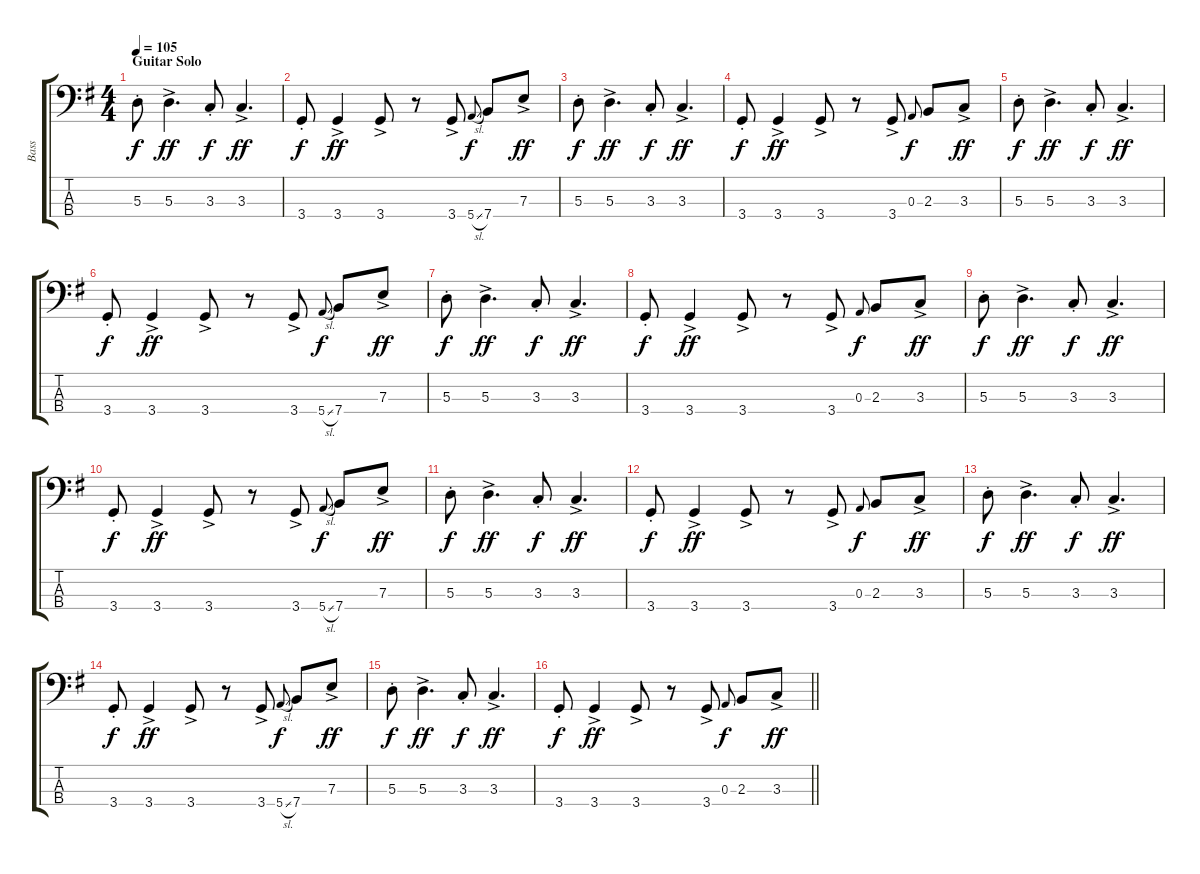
\track ("Bass" "Bass") {instrument electricbassfinger}
\staff {score tabs}
\tuning (G2 D2 A1 E1) {hide}
\ts (4 4)
\section ("" "Guitar Solo")
\tempo 105
\clef f4
\ks g
5.3{st}.8{dy f} 5.3{ac}.4{d dy ff} 3.3{st}.8{dy f} 3.3{ac}.4{d dy ff} |
3.4{st}.8{dy f} 3.4{ac}.4{dy ff} 3.4{ac}.8 r.8 3.4{ac}.8 5.4{sl}.8{gr onbeat dy f} 7.4.8 7.3{ac}.8{dy ff} |
5.3{st}.8{dy f} 5.3{ac}.4{d dy ff} 3.3{st}.8{dy f} 3.3{ac}.4{d dy ff} |
3.4{st}.8{dy f} 3.4{ac}.4{dy ff} 3.4{ac}.8 r.8 3.4{ac}.8 0.3.8{gr onbeat dy f} 2.3.8 3.3{ac}.8{dy ff} |
5.3{st}.8{dy f} 5.3{ac}.4{d dy ff} 3.3{st}.8{dy f} 3.3{ac}.4{d dy ff} |
3.4{st}.8{dy f} 3.4{ac}.4{dy ff} 3.4{ac}.8 r.8 3.4{ac}.8 5.4{sl}.8{gr onbeat dy f} 7.4.8 7.3{ac}.8{dy ff} |
5.3{st}.8{dy f} 5.3{ac}.4{d dy ff} 3.3{st}.8{dy f} 3.3{ac}.4{d dy ff} |
3.4{st}.8{dy f} 3.4{ac}.4{dy ff} 3.4{ac}.8 r.8 3.4{ac}.8 0.3.8{gr onbeat dy f} 2.3.8 3.3{ac}.8{dy ff} |
5.3{st}.8{dy f} 5.3{ac}.4{d dy ff} 3.3{st}.8{dy f} 3.3{ac}.4{d dy ff} |
3.4{st}.8{dy f} 3.4{ac}.4{dy ff} 3.4{ac}.8 r.8 3.4{ac}.8 5.4{sl}.8{gr onbeat dy f} 7.4.8 7.3{ac}.8{dy ff} |
5.3{st}.8{dy f} 5.3{ac}.4{d dy ff} 3.3{st}.8{dy f} 3.3{ac}.4{d dy ff} |
3.4{st}.8{dy f} 3.4{ac}.4{dy ff} 3.4{ac}.8 r.8 3.4{ac}.8 0.3.8{gr onbeat dy f} 2.3.8 3.3{ac}.8{dy ff} |
5.3{st}.8{dy f} 5.3{ac}.4{d dy ff} 3.3{st}.8{dy f} 3.3{ac}.4{d dy ff} |
3.4{st}.8{dy f} 3.4{ac}.4{dy ff} 3.4{ac}.8 r.8 3.4{ac}.8 5.4{sl}.8{gr onbeat dy f} 7.4.8 7.3{ac}.8{dy ff} |
5.3{st}.8{dy f} 5.3{ac}.4{d dy ff} 3.3{st}.8{dy f} 3.3{ac}.4{d dy ff} |
\barLineRight lightlight
3.4{st}.8{dy f} 3.4{ac}.4{dy ff} 3.4{ac}.8 r.8 3.4{ac}.8 0.3.8{gr onbeat dy f} 2.3.8 3.3{ac}.8{dy ff}
